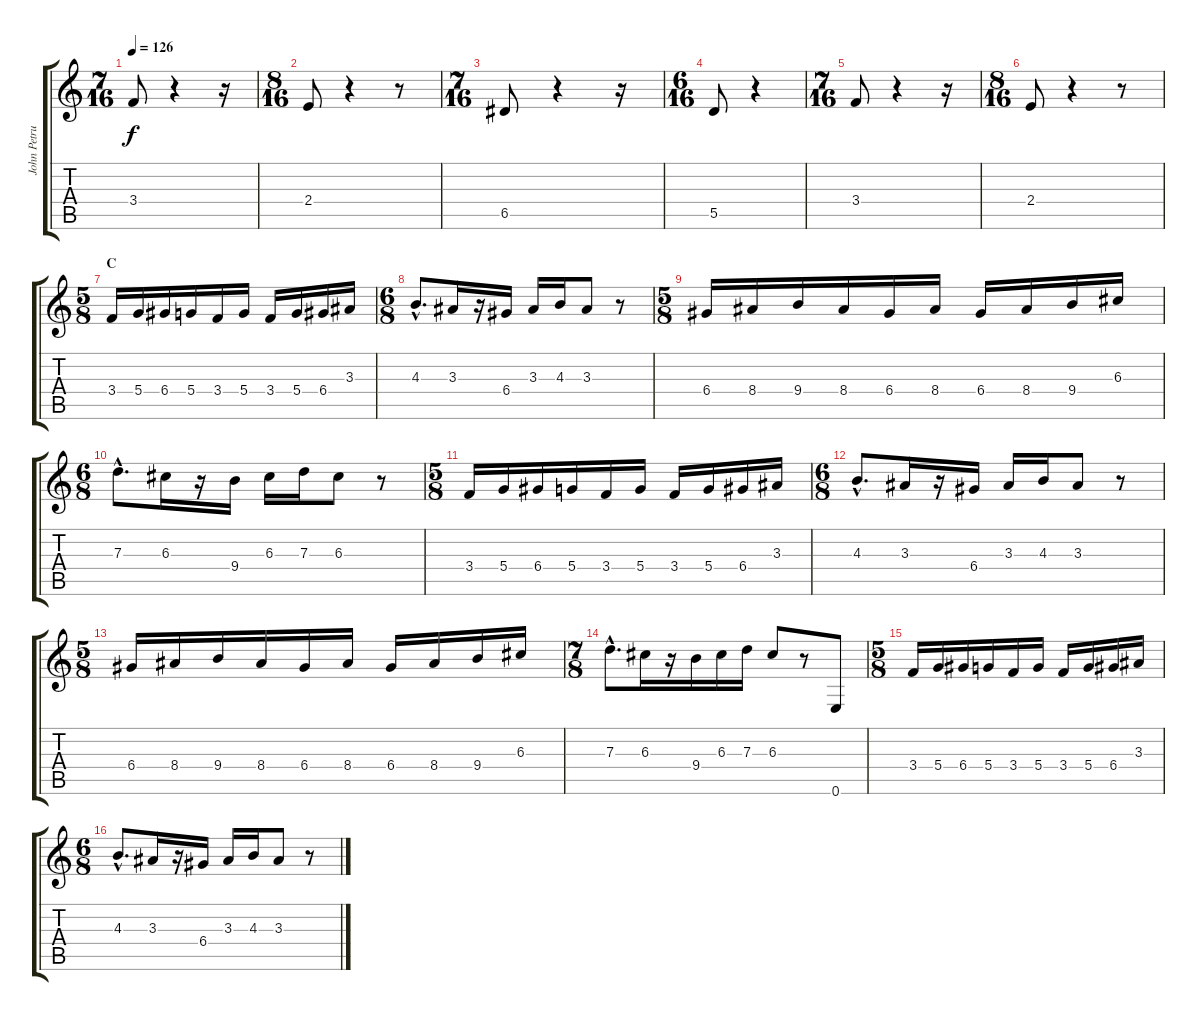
\track ("John Petrucci" "John Petru") {instrument distortionguitar}
\staff {score tabs}
\tuning (E4 B3 G3 D3 A2 E2) {hide}
\ts (7 16)
\tempo 126
\clef g2
\ks c
3.4.8{dy f} r.4 r.16 |
\ts (8 16)
2.4.8 r.4 r.8 |
\ts (7 16)
6.5.8 r.4 r.16 |
\ts (6 16)
5.5.8 r.4 |
\ts (7 16)
3.4.8 r.4 r.16 |
\ts (8 16)
2.4.8 r.4 r.8 |
\ts (5 8)
\section ("" "C")
3.4.16 5.4.16 6.4.16 5.4.16 3.4.16 5.4.16 3.4.16 5.4.16 6.4.16 3.3.16 |
\ts (6 8)
4.3{hac}.8{d} 3.3.16 r.16 6.4.16 3.3.16 4.3.16 3.3.8 r.8 |
\ts (5 8)
6.4.16 8.4.16 9.4.16 8.4.16 6.4.16 8.4.16 6.4.16 8.4.16 9.4.16 6.3.16 |
\ts (6 8)
7.3{hac}.8{d} 6.3.16 r.16 9.4.16 6.3.16 7.3.16 6.3.8 r.8 |
\ts (5 8)
3.4.16 5.4.16 6.4.16 5.4.16 3.4.16 5.4.16 3.4.16 5.4.16 6.4.16 3.3.16 |
\ts (6 8)
4.3{hac}.8{d} 3.3.16 r.16 6.4.16 3.3.16 4.3.16 3.3.8 r.8 |
\ts (5 8)
6.4.16 8.4.16 9.4.16 8.4.16 6.4.16 8.4.16 6.4.16 8.4.16 9.4.16 6.3.16 |
\ts (7 8)
7.3{hac}.8{d} 6.3.16 r.16 9.4.16 6.3.16 7.3.16 6.3.8 r.8 0.6.8 |
\ts (5 8)
3.4.16{balance 4} 5.4.16 6.4.16 5.4.16 3.4.16 5.4.16 3.4.16 5.4.16 6.4.16 3.3.16 |
\ts (6 8)
4.3{hac}.8{d} 3.3.16 r.16 6.4.16 3.3.16 4.3.16 3.3.8 r.8
